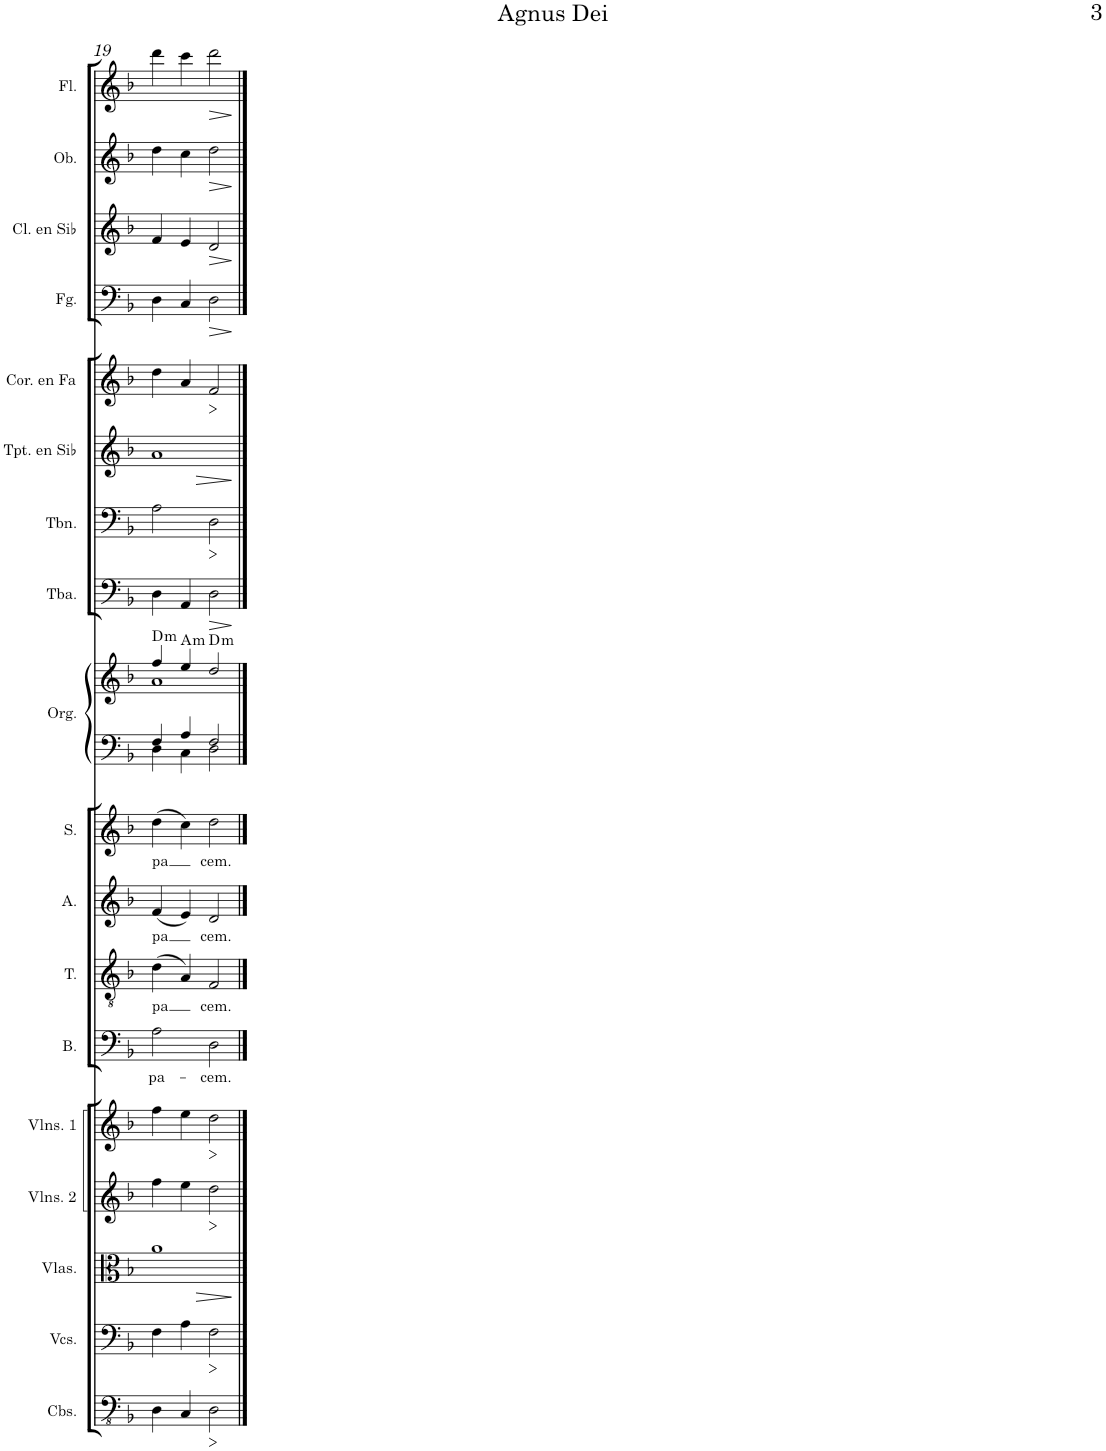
**kern	**kern	**kern	**kern	**kern	**kern	**text	**kern	**text	**kern	**text	**kern	**text	**kern	**kern	**harte	**kern	**kern	**kern	**kern	**kern	**dynam	**kern	**dynam	**kern	**dynam	**kern	**dynam
*part18	*part17	*part16	*part15	*part14	*part13	*part13	*part12	*part12	*part11	*part11	*part10	*part10	*part9	*part9	*part9	*part8	*part7	*part6	*part5	*part4	*part4	*part3	*part3	*part2	*part2	*part1	*part1
*staff19	*staff18	*staff17	*staff16	*staff15	*staff14	*staff14	*staff13	*staff13	*staff12	*staff12	*staff11	*staff11	*staff10	*staff9	*	*staff8	*staff7	*staff6	*staff5	*staff4	*staff4	*staff3	*staff3	*staff2	*staff2	*staff1	*staff1
*I"Contrabajos	*I"Violonchelos	*I"Violas	*I"Violines 2	*I"Violines 1	*I"Bajo	*	*I"Tenor	*	*I"Alto	*	*I"Soprano	*	*I"Órgano	*	*	*I"Tuba	*I"Trombón	*I"Trompeta en Sib	*I"Trompa en Fa	*I"Fagot	*	*I"Clarinete en Sib	*	*I"Oboe	*	*I"Flauta	*
*I'Cbs.	*I'Vcs.	*I'Vlas.	*I'Vlns. 2	*I'Vlns. 1	*I'B.	*	*I'T.	*	*I'A.	*	*I'S.	*	*	*	*	*I'Tba.	*I'Tbn.	*I'Tpt. en Sib	*	*I'Fg.	*	*I'Cl. en Sib	*	*I'Ob.	*	*I'Fl.	*
!!LO:PB:g=z
*clefFv4	*clefF4	*clefC3	*clefG2	*clefG2	*clefF4	*	*clefGv2	*	*clefG2	*	*clefG2	*	*clefF4	*clefG2	*	*clefF4	*clefF4	*clefG2	*clefG2	*clefF4	*	*clefG2	*	*clefG2	*	*clefG2	*
*	*	*	*	*	*	*	*	*	*	*	*	*	*	*	*	*	*	*Trd1c2	*Trd4c7	*	*	*Trd1c2	*	*	*	*	*
*k[b-]	*k[b-]	*k[b-]	*k[b-]	*k[b-]	*k[b-]	*	*k[b-]	*	*k[b-]	*	*k[b-]	*	*k[b-]	*k[b-]	*	*k[b-]	*k[b-]	*k[b-]	*k[b-]	*k[b-]	*	*k[b-]	*	*k[b-]	*	*k[b-]	*
*M4/4	*M4/4	*M4/4	*M4/4	*M4/4	*M4/4	*	*M4/4	*	*M4/4	*	*M4/4	*	*M4/4	*M4/4	*	*M4/4	*M4/4	*M4/4	*M4/4	*M4/4	*	*M4/4	*	*M4/4	*	*M4/4	*
=19	=19	=19	=19	=19	=19	=19	=19	=19	=19	=19	=19	=19	=19	=19	=19	=19	=19	=19	=19	=19	=19	=19	=19	=19	=19	=19	=19
!	!	!	!	!	!	!LO:LY:b	!	!LO:LY:b	!	!LO:LY:b	!	!LO:LY:b	!	!	!LO:H:kt=m	!	!	!	!	!	!	!	!	!	!	!	!
*	*	*	*	*	*	*	*	*	*	*	*	*	*^	*^	*	*	*	*	*	*	*	*	*	*	*	*	*
4DD\	4F\	1a	4ff\	4ff\	2A\	pa-	(4d\	pa	(4f/	pa	(4dd\	pa	4F/	4D\	4ff/	1a	D:min	4D\	2A\	1a	4dd\	4D\	.	4f/	.	4dd\	.	4ddd\	.
!	!	!	!	!	!	!	!	!	!	!	!	!	!	!	!	!	!LO:H:kt=m	!	!	!	!	!	!	!	!	!	!	!	!
4CC/	4A\	.	4ee\	4ee\	.	.	4A/)	.	4e/)	.	4cc\)	.	4A/	4C\	4ee/	.	A:min	4AA/	.	.	4a/	4C/	.	4e/	.	4cc\	.	4ccc\	.
!	!	!	!	!	!	!LO:LY:b	!	!LO:LY:b	!	!LO:LY:b	!	!LO:LY:b	!	!	!	!	!LO:H:kt=m	!	!	!	!	!	!LO:HP:b	!	!LO:HP:b	!	!LO:HP:b	!	!LO:HP:b
2DD\	2F\	.	2dd\	2dd\	2D\	-cem.	2F/	cem.	2d/	cem.	2dd\	cem.	2F/	2D\	2dd/	.	D:min	2D\	2D\	.	2f/	2D\	>	2d/	>	2dd\	>	2ddd\	>
*	*	*	*	*	*	*	*	*	*	*	*	*	*v	*v	*	*	*	*	*	*	*	*	*	*	*	*	*	*	*
*	*	*	*	*	*	*	*	*	*	*	*	*	*	*v	*v	*	*	*	*	*	*	*	*	*	*	*	*	*
.	.	.	.	.	.	.	.	.	.	.	.	.	.	.	.	.	.	.	.	.	]	.	]	.	]	.	]
==	==	==	==	==	==	==	==	==	==	==	==	==	==	==	==	==	==	==	==	==	==	==	==	==	==	==	==
*-	*-	*-	*-	*-	*-	*-	*-	*-	*-	*-	*-	*-	*-	*-	*-	*-	*-	*-	*-	*-	*-	*-	*-	*-	*-	*-	*-
